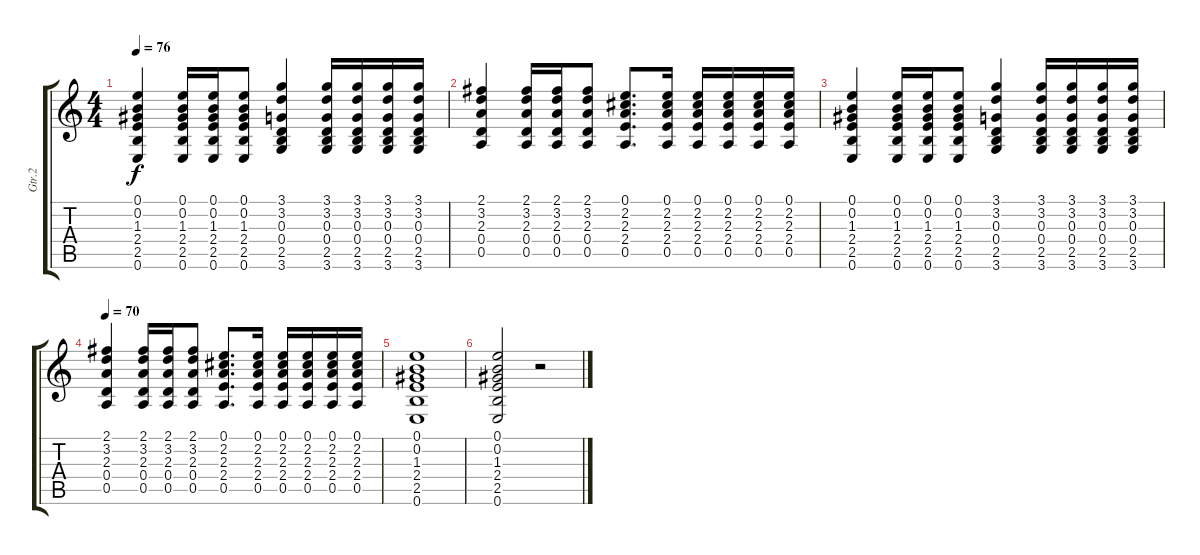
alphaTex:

\track ("Gtr.2" "Gtr.2") {instrument acousticguitarsteel}
\staff {score tabs}
\tuning (E4 B3 G3 D3 A2 E2) {hide}
\ts (4 4)
\tempo 76
\clef g2
\ks c
(0.1 0.2 1.3 2.4 2.5 0.6).4{dy f} (0.1 0.2 1.3 2.4 2.5 0.6).16 (0.1 0.2 1.3 2.4 2.5 0.6).16 (0.1 0.2 1.3 2.4 2.5 0.6).8 (3.1 3.2 0.3 0.4 2.5 3.6).4 (3.1 3.2 0.3 0.4 2.5 3.6).16 (3.1 3.2 0.3 0.4 2.5 3.6).16 (3.1 3.2 0.3 0.4 2.5 3.6).16 (3.1 3.2 0.3 0.4 2.5 3.6).16 |
(2.1 3.2 2.3 0.4 0.5).4 (2.1 3.2 2.3 0.4 0.5).16 (2.1 3.2 2.3 0.4 0.5).16 (2.1 3.2 2.3 0.4 0.5).8 (0.1 2.2 2.3 2.4 0.5).8{d} (0.1 2.2 2.3 2.4 0.5).16 (0.1 2.2 2.3 2.4 0.5).16 (0.1 2.2 2.3 2.4 0.5).16 (0.1 2.2 2.3 2.4 0.5).16 (0.1 2.2 2.3 2.4 0.5).16 |
(0.1 0.2 1.3 2.4 2.5 0.6).4 (0.1 0.2 1.3 2.4 2.5 0.6).16 (0.1 0.2 1.3 2.4 2.5 0.6).16 (0.1 0.2 1.3 2.4 2.5 0.6).8 (3.1 3.2 0.3 0.4 2.5 3.6).4 (3.1 3.2 0.3 0.4 2.5 3.6).16 (3.1 3.2 0.3 0.4 2.5 3.6).16 (3.1 3.2 0.3 0.4 2.5 3.6).16 (3.1 3.2 0.3 0.4 2.5 3.6).16 |
\tempo 70
(2.1 3.2 2.3 0.4 0.5).4 (2.1 3.2 2.3 0.4 0.5).16 (2.1 3.2 2.3 0.4 0.5).16 (2.1 3.2 2.3 0.4 0.5).8 (0.1 2.2 2.3 2.4 0.5).8{d} (0.1 2.2 2.3 2.4 0.5).16 (0.1 2.2 2.3 2.4 0.5).16 (0.1 2.2 2.3 2.4 0.5).16 (0.1 2.2 2.3 2.4 0.5).16 (0.1 2.2 2.3 2.4 0.5).16 |
(0.1 0.2 1.3 2.4 2.5 0.6).1{volume 13} |
(0.1 0.2 1.3 2.4 2.5 0.6).2 r.2
